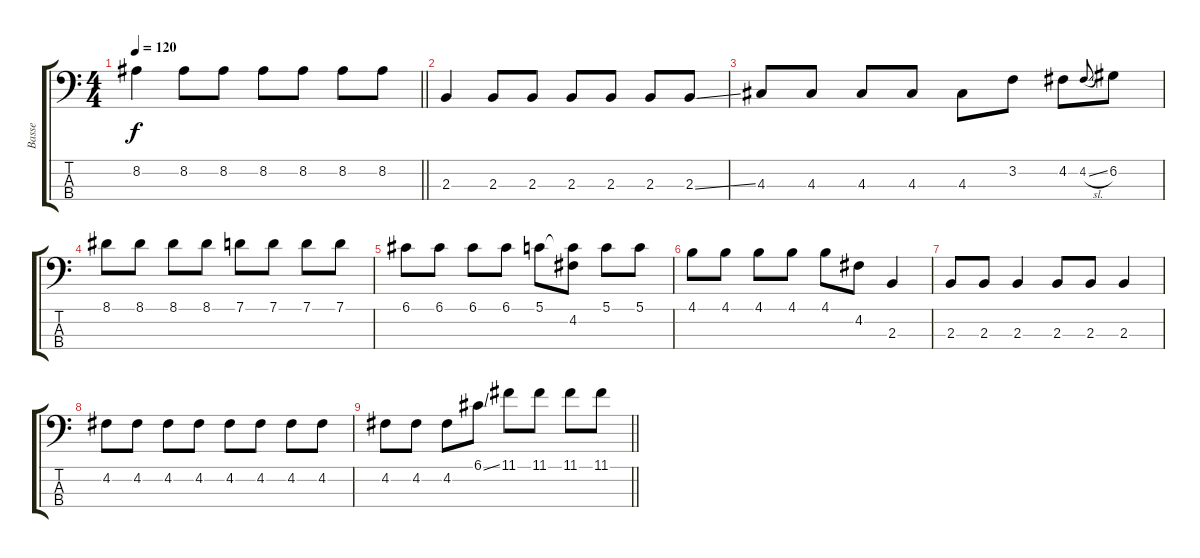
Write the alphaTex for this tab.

\track ("Basse" "Basse") {instrument electricbasspick}
\staff {score tabs}
\tuning (G2 D2 A1 E1) {hide}
\ts (4 4)
\tempo 120
\clef f4
\barLineRight lightlight
\ks c
8.2.4{dy f} 8.2.8 8.2.8 8.2.8 8.2.8 8.2.8 8.2.8 |
2.3.4 2.3.8 2.3.8 2.3.8 2.3.8 2.3.8 2.3{ss}.8 |
4.3.8 4.3.8 4.3.8 4.3.8 4.3.8 3.2.8 4.2.8 4.2{sl}.8{gr onbeat} 6.2.8 |
8.1.8 8.1.8 8.1.8 8.1.8 7.1.8 7.1.8 7.1.8 7.1.8 |
6.1.8 6.1.8 6.1.8 6.1.8 5.1.8 (5.1{t} 4.2).8 5.1.8 5.1.8 |
4.1.8 4.1.8 4.1.8 4.1.8 4.1.8 4.2.8 2.3.4 |
2.3.8 2.3.8 2.3.4 2.3.8 2.3.8 2.3.4 |
4.2.8 4.2.8 4.2.8 4.2.8 4.2.8 4.2.8 4.2.8 4.2.8 |
\barLineRight lightlight
4.2.8 4.2.8 4.2.8 6.1{ss}.8 11.1.8 11.1.8 11.1.8 11.1.8
